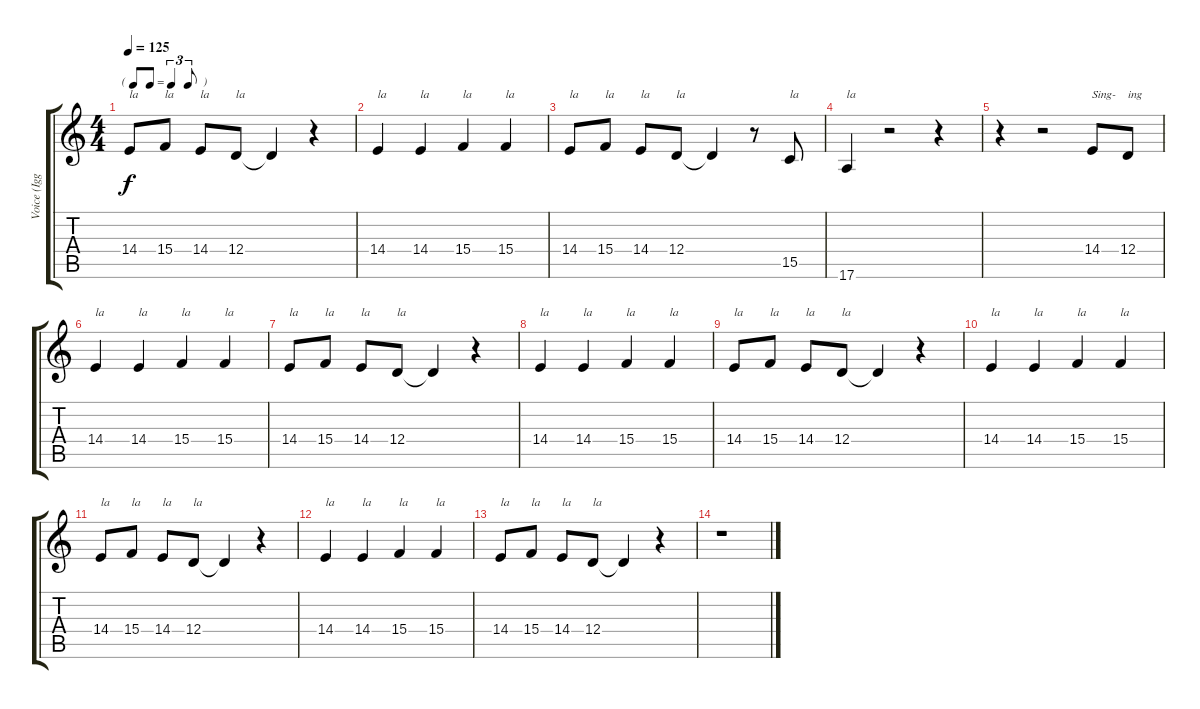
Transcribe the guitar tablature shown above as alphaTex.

\track ("Voice (Iggy)" "Voice (Igg") {instrument steeldrums}
\staff {score tabs}
\tuning (E4 B3 G3 D3 A2 E2) {hide}
\ts (4 4)
\tf triplet8th
\tempo 125
\clef g2
\ks c
14.4.8{txt "la" dy f} 15.4.8{txt "la"} 14.4.8{txt "la"} 12.4.8{txt "la"} 12.4{t}.4 r.4 |
14.4.4{txt "la"} 14.4.4{txt "la"} 15.4.4{txt "la"} 15.4.4{txt "la"} |
14.4.8{txt "la"} 15.4.8{txt "la"} 14.4.8{txt "la"} 12.4.8{txt "la"} 12.4{t}.4 r.8 15.5.8{txt "la"} |
17.6.4{txt "la"} r.2 r.4 |
r.4 r.2 14.4.8{txt "Sing-"} 12.4.8{txt "ing"} |
14.4.4{txt "la"} 14.4.4{txt "la"} 15.4.4{txt "la"} 15.4.4{txt "la"} |
14.4.8{txt "la"} 15.4.8{txt "la"} 14.4.8{txt "la"} 12.4.8{txt "la"} 12.4{t}.4 r.4 |
14.4.4{txt "la"} 14.4.4{txt "la"} 15.4.4{txt "la"} 15.4.4{txt "la"} |
14.4.8{txt "la"} 15.4.8{txt "la"} 14.4.8{txt "la"} 12.4.8{txt "la"} 12.4{t}.4 r.4 |
14.4.4{txt "la"} 14.4.4{txt "la"} 15.4.4{txt "la"} 15.4.4{txt "la"} |
14.4.8{txt "la"} 15.4.8{txt "la"} 14.4.8{txt "la"} 12.4.8{txt "la"} 12.4{t}.4 r.4 |
14.4.4{txt "la"} 14.4.4{txt "la"} 15.4.4{txt "la"} 15.4.4{txt "la"} |
14.4.8{txt "la"} 15.4.8{txt "la"} 14.4.8{txt "la"} 12.4.8{txt "la"} 12.4{t}.4 r.4 |
r.1
